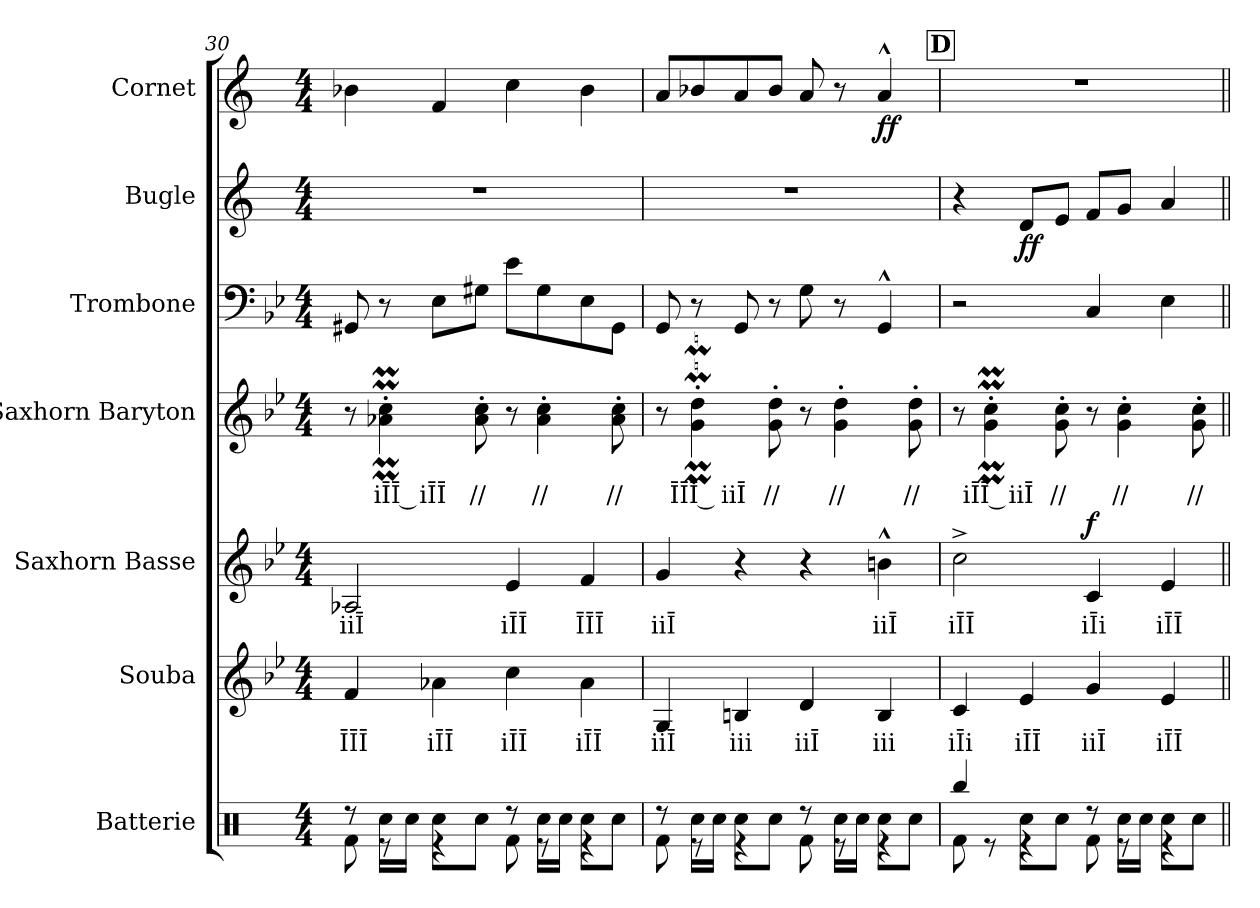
**kern	**kern	**text	**kern	**text	**dynam	**kern	**text	**kern	**kern	**dynam	**kern	**dynam
*part7	*part6	*part6	*part5	*part5	*part5	*part4	*part4	*part3	*part2	*part2	*part1	*part1
*staff7	*staff6	*staff6	*staff5	*staff5	*staff5	*staff4	*staff4	*staff3	*staff2	*staff2	*staff1	*staff1
*I"Batterie	*I"Souba	*	*I"Saxhorn Basse	*	*	*I"Saxhorn Baryton	*	*I"Trombone	*I"Bugle	*	*I"Cornet	*
*I'Bat.	*I'Sba.	*	*I'Bass.	*	*	*I'Bar.	*	*I'Tbn.	*I'Bu.	*	*I'Cnt.	*
!!LO:PB:g=z
*clefX	*clefG2	*	*clefG2	*	*	*clefG2	*	*clefF4	*clefG2	*	*clefG2	*
*	*ITrd15c26	*	*ITrd8c14	*	*	*ITrd8c14	*	*	*ITrd1c2	*	*ITrd1c2	*
*k[]	*k[b-e-]	*	*k[b-e-]	*	*	*k[b-e-]	*	*k[b-e-]	*k[b-e-]	*	*k[b-e-]	*
*M4/4	*M4/4	*	*M4/4	*	*	*M4/4	*	*M4/4	*M4/4	*	*M4/4	*
=30	=30	=30	=30	=30	=30	=30	=30	=30	=30	=30	=30	=30
*^	*	*	*	*	*	*	*	*	*	*	*	*
!	!	!	!LO:LY:b	!	!LO:LY:b	!	!	!	!	!	!	!	!
8r	8Rf\	4FF/	ĪĪĪ	2AA-X/	iiĪ	.	8r	.	8GG#X/	1r	.	4a-X\	.
!	!	!	!	!	!	!	!	!LO:LY:b	!	!	!	!	!
16Rcc\LL	8r	.	.	.	.	.	4A-X\M' 4c\M'	iĪĪ iĪĪ	8r	.	.	.	.
16Rcc\JJ	.	.	.	.	.	.	.	.	.	.	.	.	.
!	!	!	!LO:LY:b	!	!	!	!	!	!	!	!	!	!
8Rcc\L	4r	4AA-X\	iĪĪ	.	.	.	.	.	8E-\L	.	.	4e-/	.
!	!	!	!	!	!	!	!	!LO:LY:b	!	!	!	!	!
8Rcc\J	.	.	.	.	.	.	8A-\' 8c\'	//	8G#X\J	.	.	.	.
!	!	!	!LO:LY:b	!	!LO:LY:b	!	!	!	!	!	!	!	!
8r	8Rf\	4C\	iĪĪ	4E-/	iĪĪ	.	8r	.	8e-\L	.	.	4b-\	.
!	!	!	!	!	!	!	!	!LO:LY:b	!	!	!	!	!
16Rcc\LL	8r	.	.	.	.	.	4A-\' 4c\'	//	8G#\	.	.	.	.
16Rcc\JJ	.	.	.	.	.	.	.	.	.	.	.	.	.
!	!	!	!LO:LY:b	!	!LO:LY:b	!	!	!	!	!	!	!	!
8Rcc\L	4r	4AA-\	iĪĪ	4F/	ĪĪĪ	.	.	.	8E-\	.	.	4a-\	.
!	!	!	!	!	!	!	!	!LO:LY:b	!	!	!	!	!
8Rcc\J	.	.	.	.	.	.	8A-\' 8c\'	//	8GG#\J	.	.	.	.
=31	=31	=31	=31	=31	=31	=31	=31	=31	=31	=31	=31	=31	=31
!	!	!	!LO:LY:b	!	!LO:LY:b	!	!	!	!	!	!	!	!
8r	8Rf\	4GGG/	iiĪ	4G/	iiĪ	.	8r	.	8GG/	1r	.	8g/L	.
!	!	!	!	!	!	!	!	!LO:LY:b	!	!	!	!	!
16Rcc\LL	8r	.	.	.	.	.	4G\M' 4d\M'	ĪĪĪ iiĪ	8r	.	.	8a-X/	.
16Rcc\JJ	.	.	.	.	.	.	.	.	.	.	.	.	.
!	!	!	!LO:LY:b	!	!	!	!	!	!	!	!	!	!
8Rcc\L	4r	4BBBn/	iii	4r	.	.	.	.	8GG/	.	.	8g/	.
!	!	!	!	!	!	!	!	!LO:LY:b	!	!	!	!	!
8Rcc\J	.	.	.	.	.	.	8G\' 8d\'	//	8r	.	.	8a-/J	.
!	!	!	!LO:LY:b	!	!	!	!	!	!	!	!	!	!
8r	8Rf\	4DD/	iiĪ	4r	.	.	8r	.	8G\	.	.	8g/	.
!	!	!	!	!	!	!	!	!LO:LY:b	!	!	!	!	!
16Rcc\LL	8r	.	.	.	.	.	4G\' 4d\'	//	8r	.	.	8r	.
16Rcc\JJ	.	.	.	.	.	.	.	.	.	.	.	.	.
!	!	!	!LO:LY:b	!	!LO:LY:b	!	!	!	!	!	!	!	!LO:DY:b
8Rcc\L	4r	4BBB/	iii	4Bn^^\	iiĪ	.	.	.	4GG^^/	.	.	4g^^/	ff
!	!	!	!	!	!	!	!	!LO:LY:b	!	!	!	!	!
8Rcc\J	.	.	.	.	.	.	8G\' 8d\'	//	.	.	.	.	.
!!LO:REH:place=s1:a:B:fs=14:t=D
=32	=32	=32	=32	=32	=32	=32	=32	=32	=32	=32	=32	=32	=32
!	!	!	!LO:LY:b	!	!LO:LY:b	!	!	!	!	!	!	!	!
4Rbb/	8Rf\	4CC/	iĪi	2c^\	iĪĪ	.	8r	.	2r	4r	.	1r	.
!	!	!	!	!	!	!	!	!LO:LY:b	!	!	!	!	!
.	8r	.	.	.	.	.	4G\M' 4c\M'	iĪĪ iiĪ	.	.	.	.	.
!	!	!	!LO:LY:b	!	!	!	!	!	!	!	!LO:DY:b	!	!
8Rcc\L	4r	4EE-/	iĪĪ	.	.	.	.	.	.	8c/L	ff	.	.
!	!	!	!	!	!	!	!	!LO:LY:b	!	!	!	!	!
8Rcc\J	.	.	.	.	.	.	8G\' 8c\'	//	.	8d/J	.	.	.
!	!	!	!LO:LY:b	!	!LO:LY:b	!LO:DY:b	!	!	!	!	!	!	!
8r	8Rf\	4GG/	iiĪ	4C/	iĪi	f	8r	.	4C/	8e-/L	.	.	.
!	!	!	!	!	!	!	!	!LO:LY:b	!	!	!	!	!
16Rcc\LL	8r	.	.	.	.	.	4G\' 4c\'	//	.	8f/J	.	.	.
16Rcc\JJ	.	.	.	.	.	.	.	.	.	.	.	.	.
!	!	!	!LO:LY:b	!	!LO:LY:b	!	!	!	!	!	!	!	!
8Rcc\L	4r	4EE-/	iĪĪ	4E-/	iĪĪ	.	.	.	4E-\	4g/	.	.	.
!	!	!	!	!	!	!	!	!LO:LY:b	!	!	!	!	!
8Rcc\J	.	.	.	.	.	.	8G\' 8c\'	//	.	.	.	.	.
*v	*v	*	*	*	*	*	*	*	*	*	*	*	*
=||	=||	=||	=||	=||	=||	=||	=||	=||	=||	=||	=||	=||
*-	*-	*-	*-	*-	*-	*-	*-	*-	*-	*-	*-	*-
